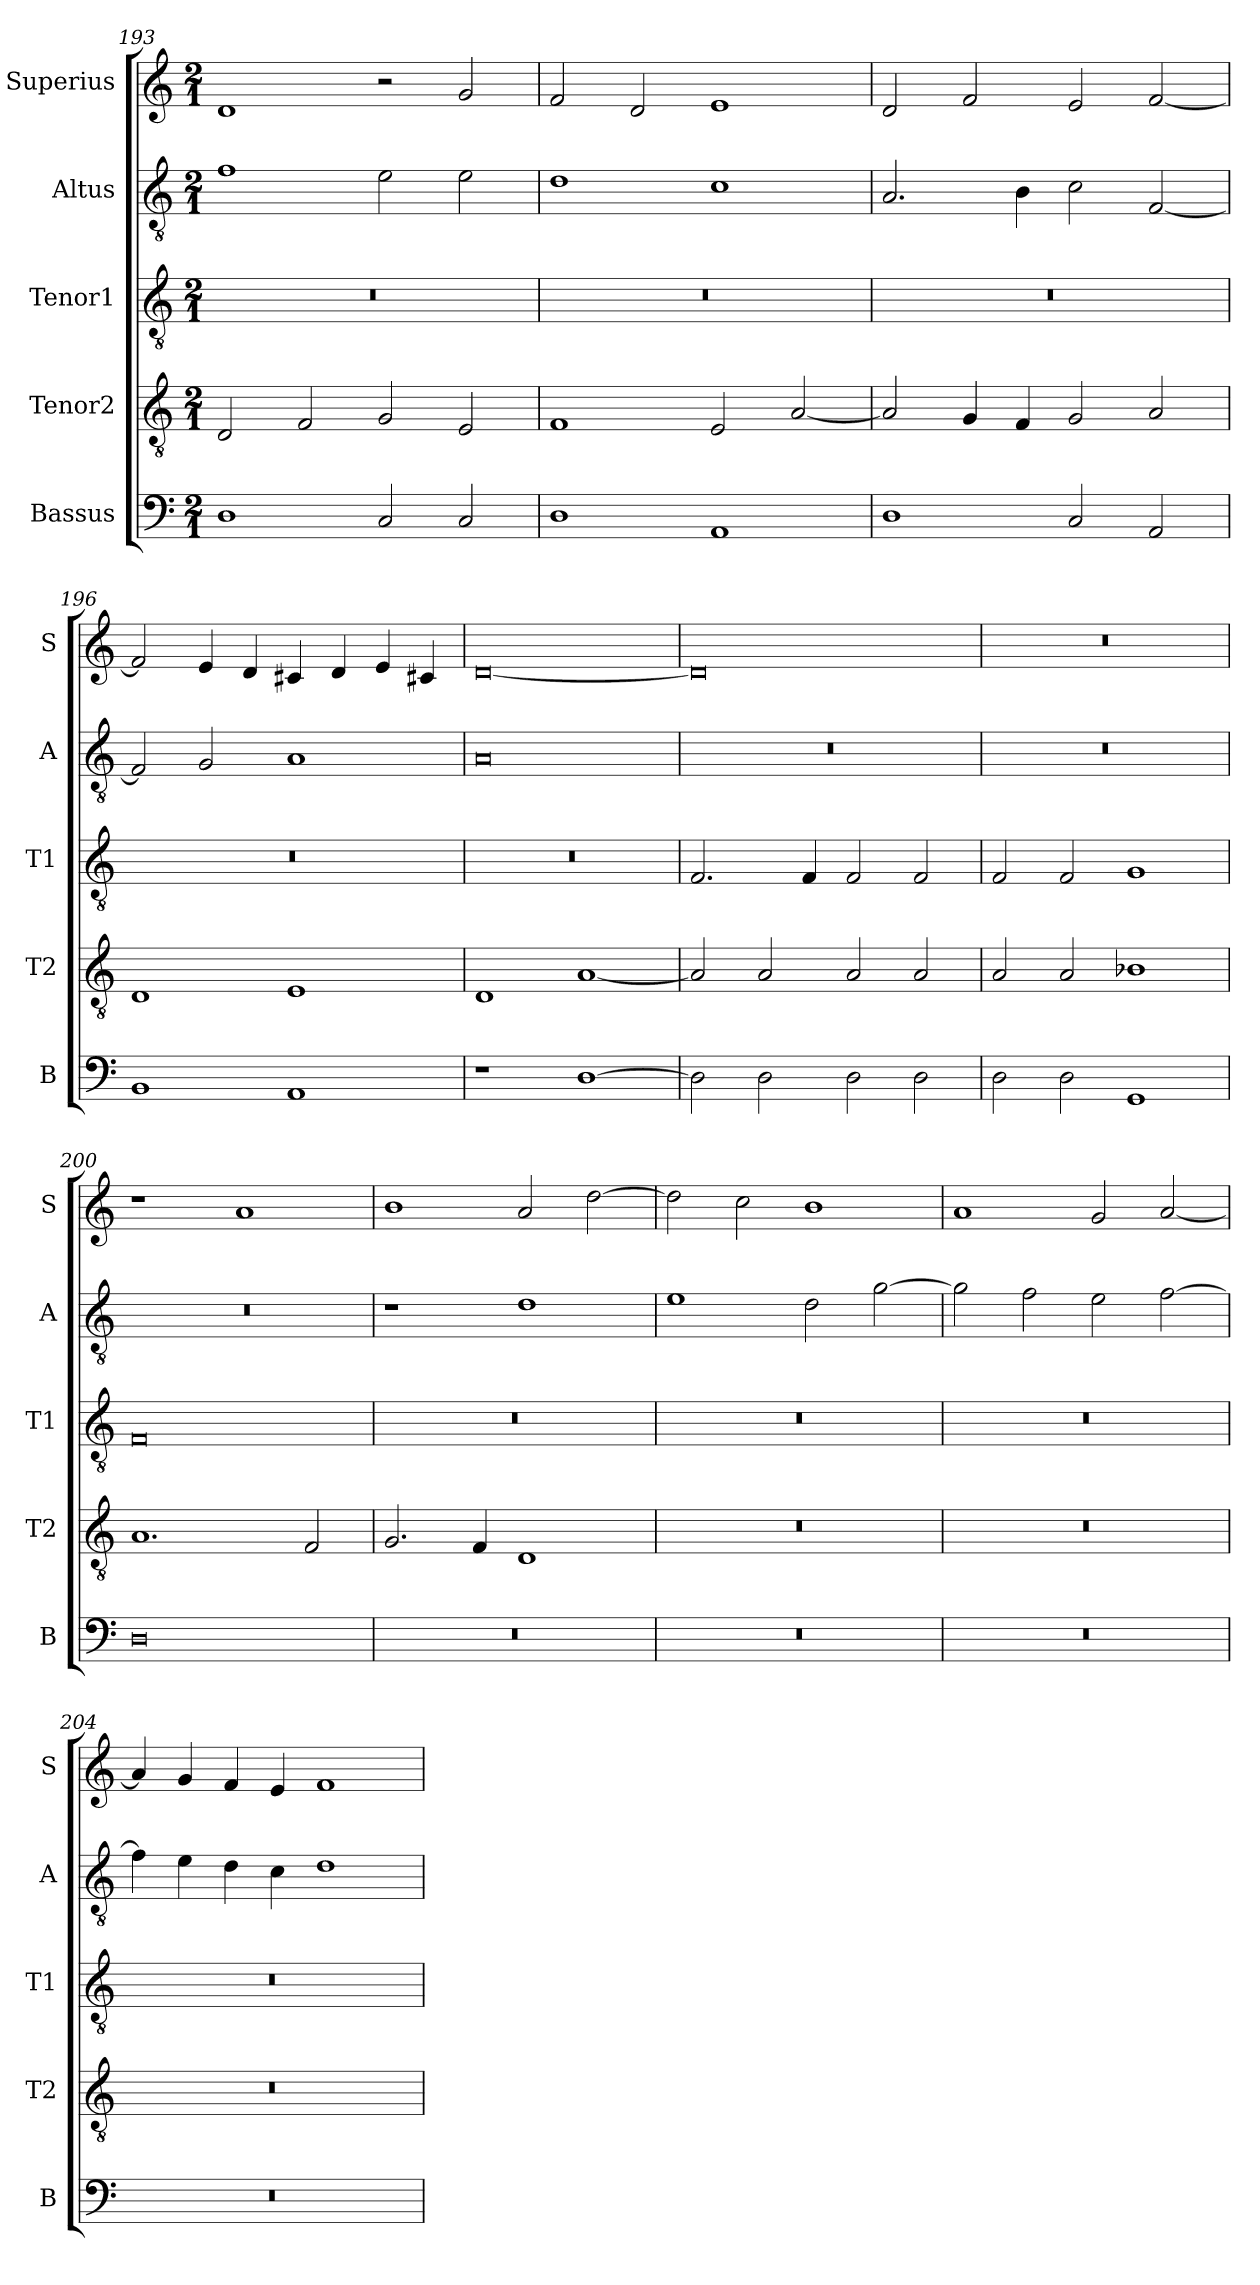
**kern	**kern	**kern	**kern	**kern
*part5	*part4	*part3	*part2	*part1
*staff5	*staff4	*staff3	*staff2	*staff1
*I"Bassus	*I"Tenor2	*I"Tenor1	*I"Altus	*I"Superius
*I'B	*I'T2	*I'T1	*I'A	*I'S
*clefF4	*clefGv2	*clefGv2	*clefGv2	*clefG2
*k[]	*k[]	*k[]	*k[]	*k[]
*M2/1	*M2/1	*M2/1	*M2/1	*M2/1
=193	=193	=193	=193	=193
1D	2D/	0r	1f	1d
.	2F/	.	.	.
2C/	2G/	.	2e\	2r
2C/	2E/	.	2e\	2g/
=194	=194	=194	=194	=194
1D	1F	0r	1d	2f/
.	.	.	.	2d/
1AA	2E/	.	1c	1e
.	[2A/	.	.	.
=195	=195	=195	=195	=195
1D	2A/]	0r	2.A/	2d/
.	4G/	.	.	2f/
.	4F/	.	4B\	.
2C/	2G/	.	2c\	2e/
2AA/	2A/	.	[2F/	[2f/
=196	=196	=196	=196	=196
1BB	1D	0r	2F/]	2f/]
.	.	.	2G/	4e/
.	.	.	.	4d/
1AA	1E	.	1A	4c#X/
.	.	.	.	4d/
.	.	.	.	4e/
.	.	.	.	4c#X/
=197	=197	=197	=197	=197
1r	1D	0r	0A	[0d
[1D	[1A	.	.	.
=198	=198	=198	=198	=198
2D\]	2A/]	2.F/	0r	0d]
2D\	2A/	.	.	.
.	.	4F/	.	.
2D\	2A/	2F/	.	.
2D\	2A/	2F/	.	.
=199	=199	=199	=199	=199
2D\	2A/	2F/	0r	0r
2D\	2A/	2F/	.	.
1GG	1B-X	1G	.	.
=200	=200	=200	=200	=200
0D	1.A	0F	0r	1r
.	.	.	.	1a
.	2F/	.	.	.
=201	=201	=201	=201	=201
0r	2.G/	0r	1r	1b
.	4F/	.	.	.
.	1D	.	1d	2a/
.	.	.	.	[2dd\
=202	=202	=202	=202	=202
0r	0r	0r	1e	2dd\]
.	.	.	.	2cc\
.	.	.	2d\	1b
.	.	.	[2g\	.
=203	=203	=203	=203	=203
0r	0r	0r	2g\]	1a
.	.	.	2f\	.
.	.	.	2e\	2g/
.	.	.	[2f\	[2a/
=204	=204	=204	=204	=204
0r	0r	0r	4f\]	4a/]
.	.	.	4e\	4g/
.	.	.	4d\	4f/
.	.	.	4c\	4e/
.	.	.	1d	1f
=	=	=	=	=
*-	*-	*-	*-	*-
